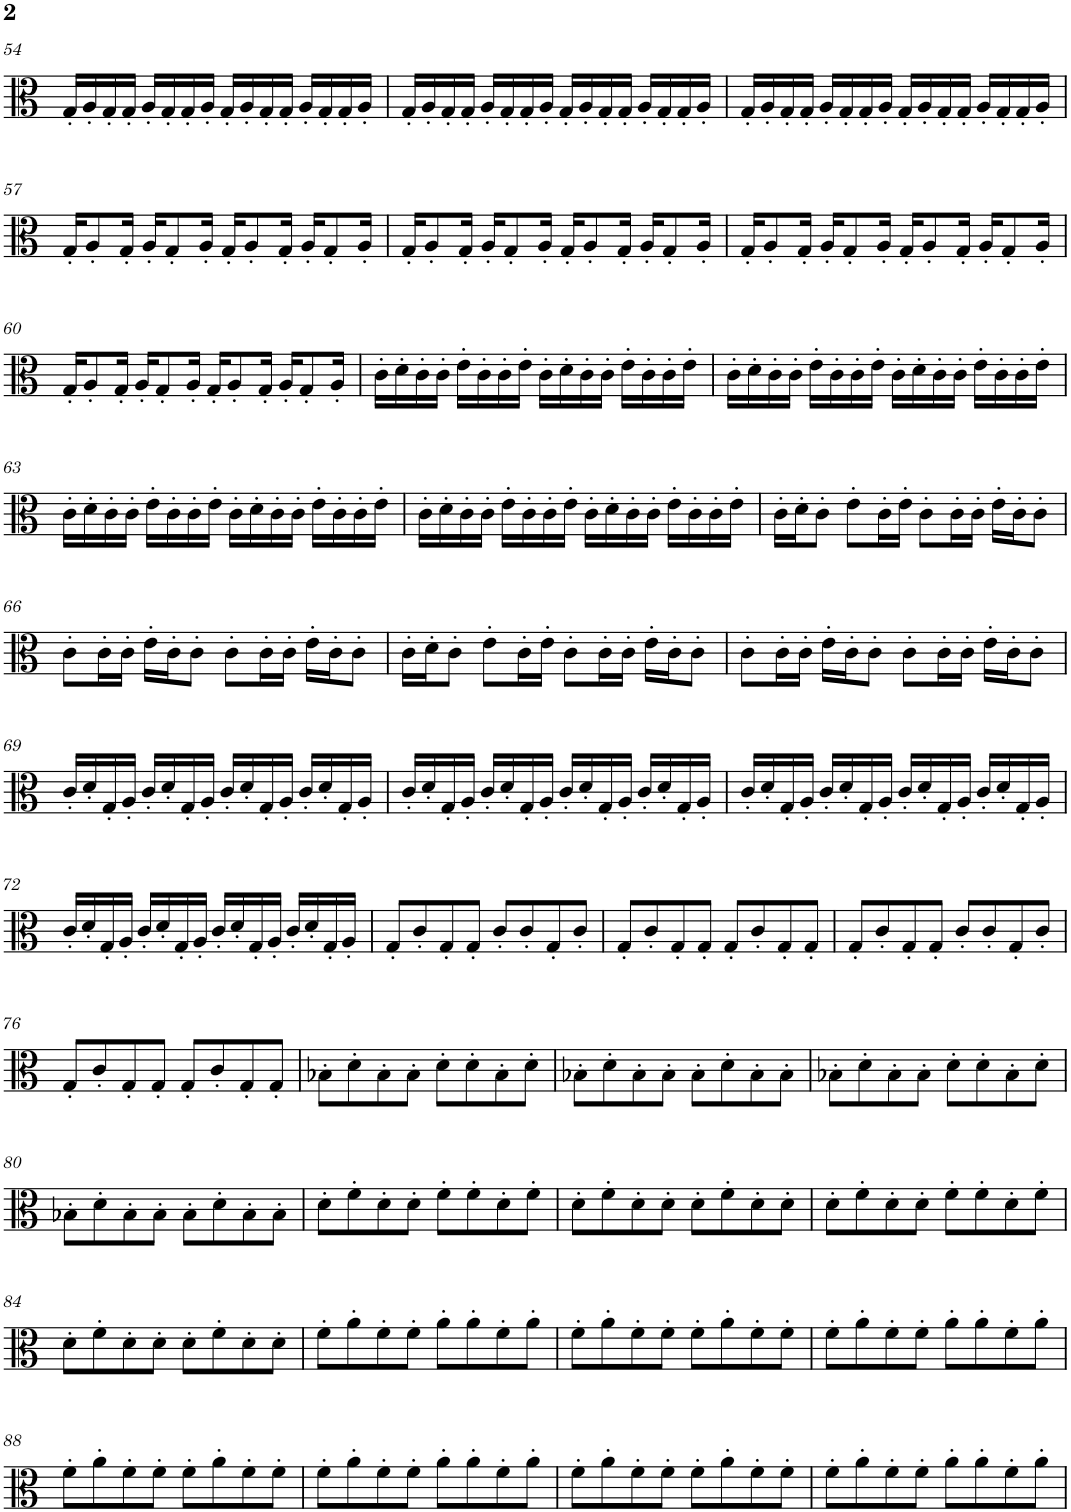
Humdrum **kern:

**kern
*part1
*staff1
*I"Viola
*I'Vla.
!!LO:PB:g=z
*clefC3
*k[]
*M4/4
=54
16G'/LL
16A'/
16G'/
16G'/JJ
16A'/LL
16G'/
16G'/
16A'/JJ
16G'/LL
16A'/
16G'/
16G'/JJ
16A'/LL
16G'/
16G'/
16A'/JJ
=55
16G'/LL
16A'/
16G'/
16G'/JJ
16A'/LL
16G'/
16G'/
16A'/JJ
16G'/LL
16A'/
16G'/
16G'/JJ
16A'/LL
16G'/
16G'/
16A'/JJ
=56
16G'/LL
16A'/
16G'/
16G'/JJ
16A'/LL
16G'/
16G'/
16A'/JJ
16G'/LL
16A'/
16G'/
16G'/JJ
16A'/LL
16G'/
16G'/
16A'/JJ
!!LO:LB:g=z
=57
16G'/KL
8A'/
16G'/Jk
16A'/KL
8G'/
16A'/Jk
16G'/KL
8A'/
16G'/Jk
16A'/KL
8G'/
16A'/Jk
=58
16G'/KL
8A'/
16G'/Jk
16A'/KL
8G'/
16A'/Jk
16G'/KL
8A'/
16G'/Jk
16A'/KL
8G'/
16A'/Jk
=59
16G'/KL
8A'/
16G'/Jk
16A'/KL
8G'/
16A'/Jk
16G'/KL
8A'/
16G'/Jk
16A'/KL
8G'/
16A'/Jk
!!LO:LB:g=z
=60
16G'/KL
8A'/
16G'/Jk
16A'/KL
8G'/
16A'/Jk
16G'/KL
8A'/
16G'/Jk
16A'/KL
8G'/
16A'/Jk
=61
16c'\LL
16d'\
16c'\
16c'\JJ
16e'\LL
16c'\
16c'\
16e'\JJ
16c'\LL
16d'\
16c'\
16c'\JJ
16e'\LL
16c'\
16c'\
16e'\JJ
=62
16c'\LL
16d'\
16c'\
16c'\JJ
16e'\LL
16c'\
16c'\
16e'\JJ
16c'\LL
16d'\
16c'\
16c'\JJ
16e'\LL
16c'\
16c'\
16e'\JJ
!!LO:LB:g=z
=63
16c'\LL
16d'\
16c'\
16c'\JJ
16e'\LL
16c'\
16c'\
16e'\JJ
16c'\LL
16d'\
16c'\
16c'\JJ
16e'\LL
16c'\
16c'\
16e'\JJ
=64
16c'\LL
16d'\
16c'\
16c'\JJ
16e'\LL
16c'\
16c'\
16e'\JJ
16c'\LL
16d'\
16c'\
16c'\JJ
16e'\LL
16c'\
16c'\
16e'\JJ
=65
16c'\LL
16d'\J
8c'\J
8e'\L
16c'\L
16e'\JJ
8c'\L
16c'\L
16c'\JJ
16e'\LL
16c'\J
8c'\J
!!LO:LB:g=z
=66
8c'\L
16c'\L
16c'\JJ
16e'\LL
16c'\J
8c'\J
8c'\L
16c'\L
16c'\JJ
16e'\LL
16c'\J
8c'\J
=67
16c'\LL
16d'\J
8c'\J
8e'\L
16c'\L
16e'\JJ
8c'\L
16c'\L
16c'\JJ
16e'\LL
16c'\J
8c'\J
=68
8c'\L
16c'\L
16c'\JJ
16e'\LL
16c'\J
8c'\J
8c'\L
16c'\L
16c'\JJ
16e'\LL
16c'\J
8c'\J
!!LO:LB:g=z
=69
16c'/LL
16d'/
16G'/
16A'/JJ
16c'/LL
16d'/
16G'/
16A'/JJ
16c'/LL
16d'/
16G'/
16A'/JJ
16c'/LL
16d'/
16G'/
16A'/JJ
=70
16c'/LL
16d'/
16G'/
16A'/JJ
16c'/LL
16d'/
16G'/
16A'/JJ
16c'/LL
16d'/
16G'/
16A'/JJ
16c'/LL
16d'/
16G'/
16A'/JJ
=71
16c'/LL
16d'/
16G'/
16A'/JJ
16c'/LL
16d'/
16G'/
16A'/JJ
16c'/LL
16d'/
16G'/
16A'/JJ
16c'/LL
16d'/
16G'/
16A'/JJ
!!LO:LB:g=z
=72
16c'/LL
16d'/
16G'/
16A'/JJ
16c'/LL
16d'/
16G'/
16A'/JJ
16c'/LL
16d'/
16G'/
16A'/JJ
16c'/LL
16d'/
16G'/
16A'/JJ
=73
8G'/L
8c'/
8G'/
8G'/J
8c'/L
8c'/
8G'/
8c'/J
=74
8G'/L
8c'/
8G'/
8G'/J
8G'/L
8c'/
8G'/
8G'/J
=75
8G'/L
8c'/
8G'/
8G'/J
8c'/L
8c'/
8G'/
8c'/J
!!LO:LB:g=z
=76
8G'/L
8c'/
8G'/
8G'/J
8G'/L
8c'/
8G'/
8G'/J
=77
8B-X'\L
8d'\
8B-'\
8B-'\J
8d'\L
8d'\
8B-'\
8d'\J
=78
8B-X'\L
8d'\
8B-'\
8B-'\J
8B-'\L
8d'\
8B-'\
8B-'\J
=79
8B-X'\L
8d'\
8B-'\
8B-'\J
8d'\L
8d'\
8B-'\
8d'\J
!!LO:LB:g=z
=80
8B-X'\L
8d'\
8B-'\
8B-'\J
8B-'\L
8d'\
8B-'\
8B-'\J
=81
8d'\L
8f'\
8d'\
8d'\J
8f'\L
8f'\
8d'\
8f'\J
=82
8d'\L
8f'\
8d'\
8d'\J
8d'\L
8f'\
8d'\
8d'\J
=83
8d'\L
8f'\
8d'\
8d'\J
8f'\L
8f'\
8d'\
8f'\J
!!LO:LB:g=z
=84
8d'\L
8f'\
8d'\
8d'\J
8d'\L
8f'\
8d'\
8d'\J
=85
8f'\L
8a'\
8f'\
8f'\J
8a'\L
8a'\
8f'\
8a'\J
=86
8f'\L
8a'\
8f'\
8f'\J
8f'\L
8a'\
8f'\
8f'\J
=87
8f'\L
8a'\
8f'\
8f'\J
8a'\L
8a'\
8f'\
8a'\J
!!LO:LB:g=z
=88
8f'\L
8a'\
8f'\
8f'\J
8f'\L
8a'\
8f'\
8f'\J
=89
8f'\L
8a'\
8f'\
8f'\J
8a'\L
8a'\
8f'\
8a'\J
=90
8f'\L
8a'\
8f'\
8f'\J
8f'\L
8a'\
8f'\
8f'\J
=91
8f'\L
8a'\
8f'\
8f'\J
8a'\L
8a'\
8f'\
8a'\J
=
*-
